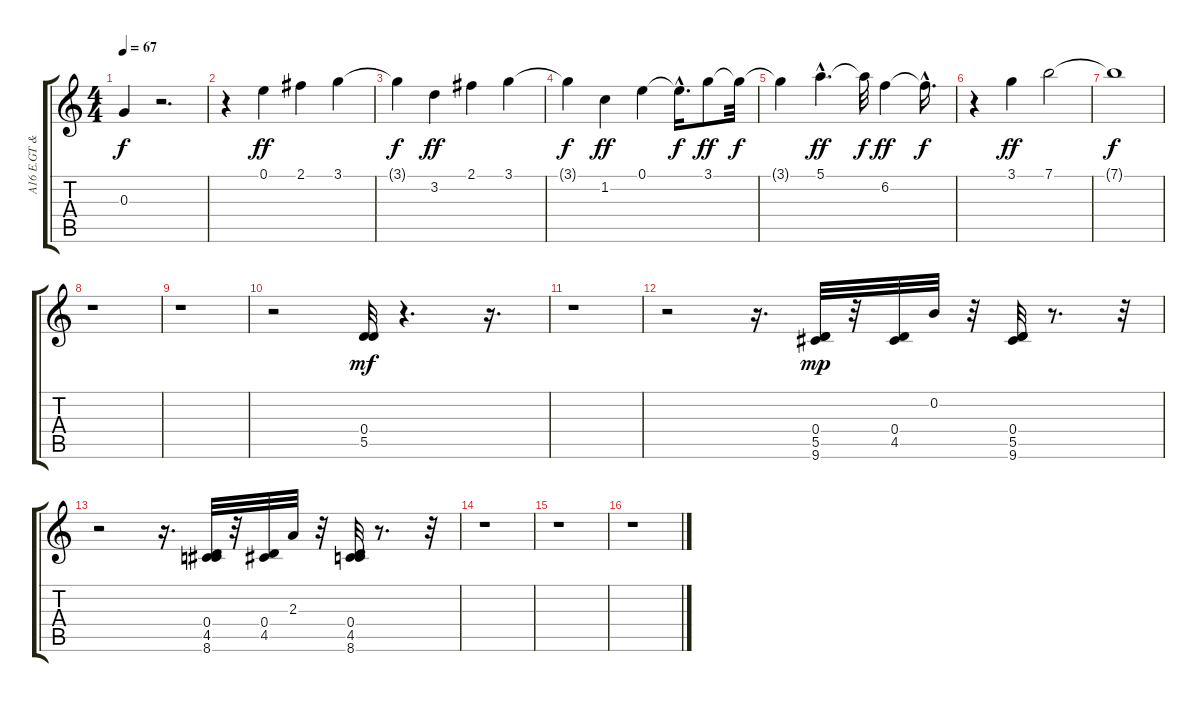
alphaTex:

\track ("A16 E.GT & Horn" "A16 E.GT &") {instrument electricguitarclean}
\staff {score tabs}
\tuning (E4 B3 G3 D3 A2 E2) {hide}
\ts (4 4)
\tempo 67
\clef g2
\ks c
0.3{t}.4{dy f} r.2{d} |
r.4 0.1.4{dy ff balance 8 instrument frenchhorn} 2.1.4 3.1.4 |
3.1{t}.4{dy f} 3.2.4{dy ff} 2.1.4 3.1.4 |
3.1{t}.4{dy f} 1.2.4{dy ff} 0.1.4 0.1{hac t}.16{d dy f} 3.1.8{dy ff} 3.1{t}.32{dy f} |
3.1{t}.4 5.1{hac}.4{d dy ff} 5.1{t}.32{dy f} 6.2.4{dy ff} 6.2{hac t}.16{d dy f} |
r.4 3.1.4{dy ff} 7.1.2 |
7.1{t}.1{dy f} |
r.1 |
r.1 |
r.2 (0.4 5.5).32{dy mf balance 7 instrument electricguitarclean} r.4{d} r.16{d} |
r.1 |
r.2 r.16{d} (0.4 5.5 9.6).32{dy mp} r.32 (0.4 4.5).32 0.2.32 r.32 (0.4 5.5 9.6).32 r.8{d} r.32 |
r.2 r.16{d} (0.4 4.5 8.6).32 r.32 (0.4 4.5).32 2.3.32 r.32 (0.4 4.5 8.6).32 r.8{d} r.32 |
r.1 |
r.1 |
r.1
